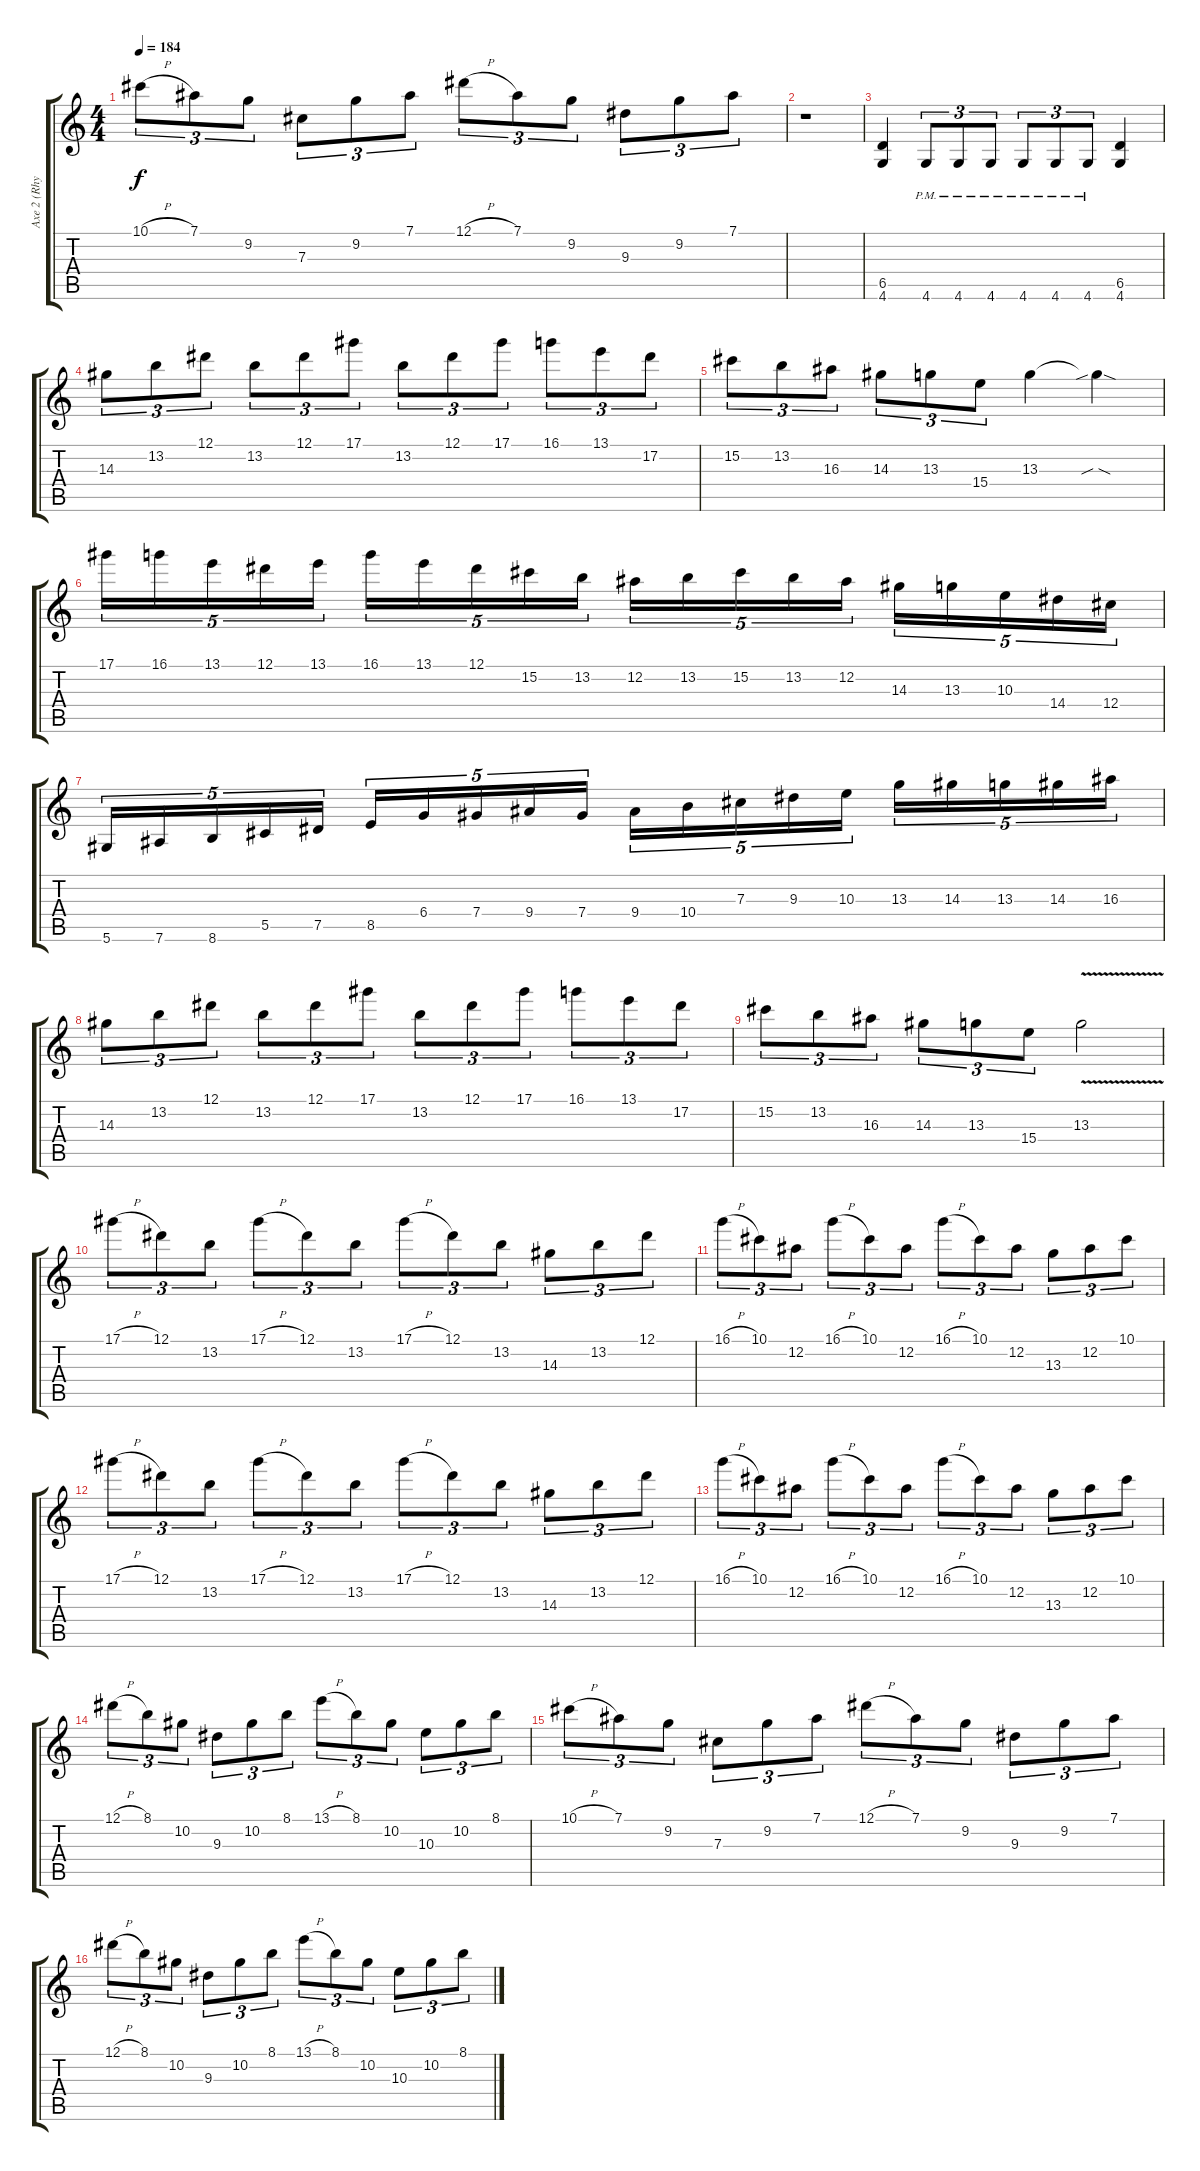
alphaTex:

\track ("Axe 2 (Rhythm+Lead)" "Axe 2 (Rhy") {instrument distortionguitar}
\staff {score tabs}
\tuning (Eb4 Bb3 Gb3 Db3 Ab2 Eb2) {hide}
\ts (4 4)
\tempo 184
\clef g2
\ks c
10.1{h}.8{tu (3 2) dy f} 7.1.8{tu (3 2)} 9.2.8{tu (3 2)} 7.3.8{tu (3 2)} 9.2.8{tu (3 2)} 7.1.8{tu (3 2)} 12.1{h}.8{tu (3 2)} 7.1.8{tu (3 2)} 9.2.8{tu (3 2)} 9.3.8{tu (3 2)} 9.2.8{tu (3 2)} 7.1.8{tu (3 2)} |
r.1 |
(6.5 4.6).4 4.6{pm}.8{tu (3 2)} 4.6{pm}.8{tu (3 2)} 4.6{pm}.8{tu (3 2)} 4.6{pm}.8{tu (3 2)} 4.6{pm}.8{tu (3 2)} 4.6{pm}.8{tu (3 2)} (6.5 4.6).4 |
14.3.8{tu (3 2)} 13.2.8{tu (3 2)} 12.1.8{tu (3 2)} 13.2.8{tu (3 2)} 12.1.8{tu (3 2)} 17.1.8{tu (3 2)} 13.2.8{tu (3 2)} 12.1.8{tu (3 2)} 17.1.8{tu (3 2)} 16.1.8{tu (3 2)} 13.1.8{tu (3 2)} 17.2.8{tu (3 2)} |
15.2.8{tu (3 2)} 13.2.8{tu (3 2)} 16.3.8{tu (3 2)} 14.3.8{tu (3 2)} 13.3.8{tu (3 2)} 15.4.8{tu (3 2)} 13.3.4 13.3{sib sod t}.4 |
17.1.16{tu (5 4)} 16.1.16{tu (5 4)} 13.1.16{tu (5 4)} 12.1.16{tu (5 4)} 13.1.16{tu (5 4)} 16.1.16{tu (5 4)} 13.1.16{tu (5 4)} 12.1.16{tu (5 4)} 15.2.16{tu (5 4)} 13.2.16{tu (5 4)} 12.2.16{tu (5 4)} 13.2.16{tu (5 4)} 15.2.16{tu (5 4)} 13.2.16{tu (5 4)} 12.2.16{tu (5 4)} 14.3.16{tu (5 4)} 13.3.16{tu (5 4)} 10.3.16{tu (5 4)} 14.4.16{tu (5 4)} 12.4.16{tu (5 4)} |
5.6.16{tu (5 4)} 7.6.16{tu (5 4)} 8.6.16{tu (5 4)} 5.5.16{tu (5 4)} 7.5.16{tu (5 4)} 8.5.16{tu (5 4)} 6.4.16{tu (5 4)} 7.4.16{tu (5 4)} 9.4.16{tu (5 4)} 7.4.16{tu (5 4)} 9.4.16{tu (5 4)} 10.4.16{tu (5 4)} 7.3.16{tu (5 4)} 9.3.16{tu (5 4)} 10.3.16{tu (5 4)} 13.3.16{tu (5 4)} 14.3.16{tu (5 4)} 13.3.16{tu (5 4)} 14.3.16{tu (5 4)} 16.3.16{tu (5 4)} |
14.3.8{tu (3 2)} 13.2.8{tu (3 2)} 12.1.8{tu (3 2)} 13.2.8{tu (3 2)} 12.1.8{tu (3 2)} 17.1.8{tu (3 2)} 13.2.8{tu (3 2)} 12.1.8{tu (3 2)} 17.1.8{tu (3 2)} 16.1.8{tu (3 2)} 13.1.8{tu (3 2)} 17.2.8{tu (3 2)} |
15.2.8{tu (3 2)} 13.2.8{tu (3 2)} 16.3.8{tu (3 2)} 14.3.8{tu (3 2)} 13.3.8{tu (3 2)} 15.4.8{tu (3 2)} 13.3{v}.2 |
17.1{h}.8{tu (3 2)} 12.1.8{tu (3 2)} 13.2.8{tu (3 2)} 17.1{h}.8{tu (3 2)} 12.1.8{tu (3 2)} 13.2.8{tu (3 2)} 17.1{h}.8{tu (3 2)} 12.1.8{tu (3 2)} 13.2.8{tu (3 2)} 14.3.8{tu (3 2)} 13.2.8{tu (3 2)} 12.1.8{tu (3 2)} |
16.1{h}.8{tu (3 2)} 10.1.8{tu (3 2)} 12.2.8{tu (3 2)} 16.1{h}.8{tu (3 2)} 10.1.8{tu (3 2)} 12.2.8{tu (3 2)} 16.1{h}.8{tu (3 2)} 10.1.8{tu (3 2)} 12.2.8{tu (3 2)} 13.3.8{tu (3 2)} 12.2.8{tu (3 2)} 10.1.8{tu (3 2)} |
17.1{h}.8{tu (3 2)} 12.1.8{tu (3 2)} 13.2.8{tu (3 2)} 17.1{h}.8{tu (3 2)} 12.1.8{tu (3 2)} 13.2.8{tu (3 2)} 17.1{h}.8{tu (3 2)} 12.1.8{tu (3 2)} 13.2.8{tu (3 2)} 14.3.8{tu (3 2)} 13.2.8{tu (3 2)} 12.1.8{tu (3 2)} |
16.1{h}.8{tu (3 2)} 10.1.8{tu (3 2)} 12.2.8{tu (3 2)} 16.1{h}.8{tu (3 2)} 10.1.8{tu (3 2)} 12.2.8{tu (3 2)} 16.1{h}.8{tu (3 2)} 10.1.8{tu (3 2)} 12.2.8{tu (3 2)} 13.3.8{tu (3 2)} 12.2.8{tu (3 2)} 10.1.8{tu (3 2)} |
12.1{h}.8{tu (3 2)} 8.1.8{tu (3 2)} 10.2.8{tu (3 2)} 9.3.8{tu (3 2)} 10.2.8{tu (3 2)} 8.1.8{tu (3 2)} 13.1{h}.8{tu (3 2)} 8.1.8{tu (3 2)} 10.2.8{tu (3 2)} 10.3.8{tu (3 2)} 10.2.8{tu (3 2)} 8.1.8{tu (3 2)} |
10.1{h}.8{tu (3 2)} 7.1.8{tu (3 2)} 9.2.8{tu (3 2)} 7.3.8{tu (3 2)} 9.2.8{tu (3 2)} 7.1.8{tu (3 2)} 12.1{h}.8{tu (3 2)} 7.1.8{tu (3 2)} 9.2.8{tu (3 2)} 9.3.8{tu (3 2)} 9.2.8{tu (3 2)} 7.1.8{tu (3 2)} |
12.1{h}.8{tu (3 2)} 8.1.8{tu (3 2)} 10.2.8{tu (3 2)} 9.3.8{tu (3 2)} 10.2.8{tu (3 2)} 8.1.8{tu (3 2)} 13.1{h}.8{tu (3 2)} 8.1.8{tu (3 2)} 10.2.8{tu (3 2)} 10.3.8{tu (3 2)} 10.2.8{tu (3 2)} 8.1.8{tu (3 2)}
